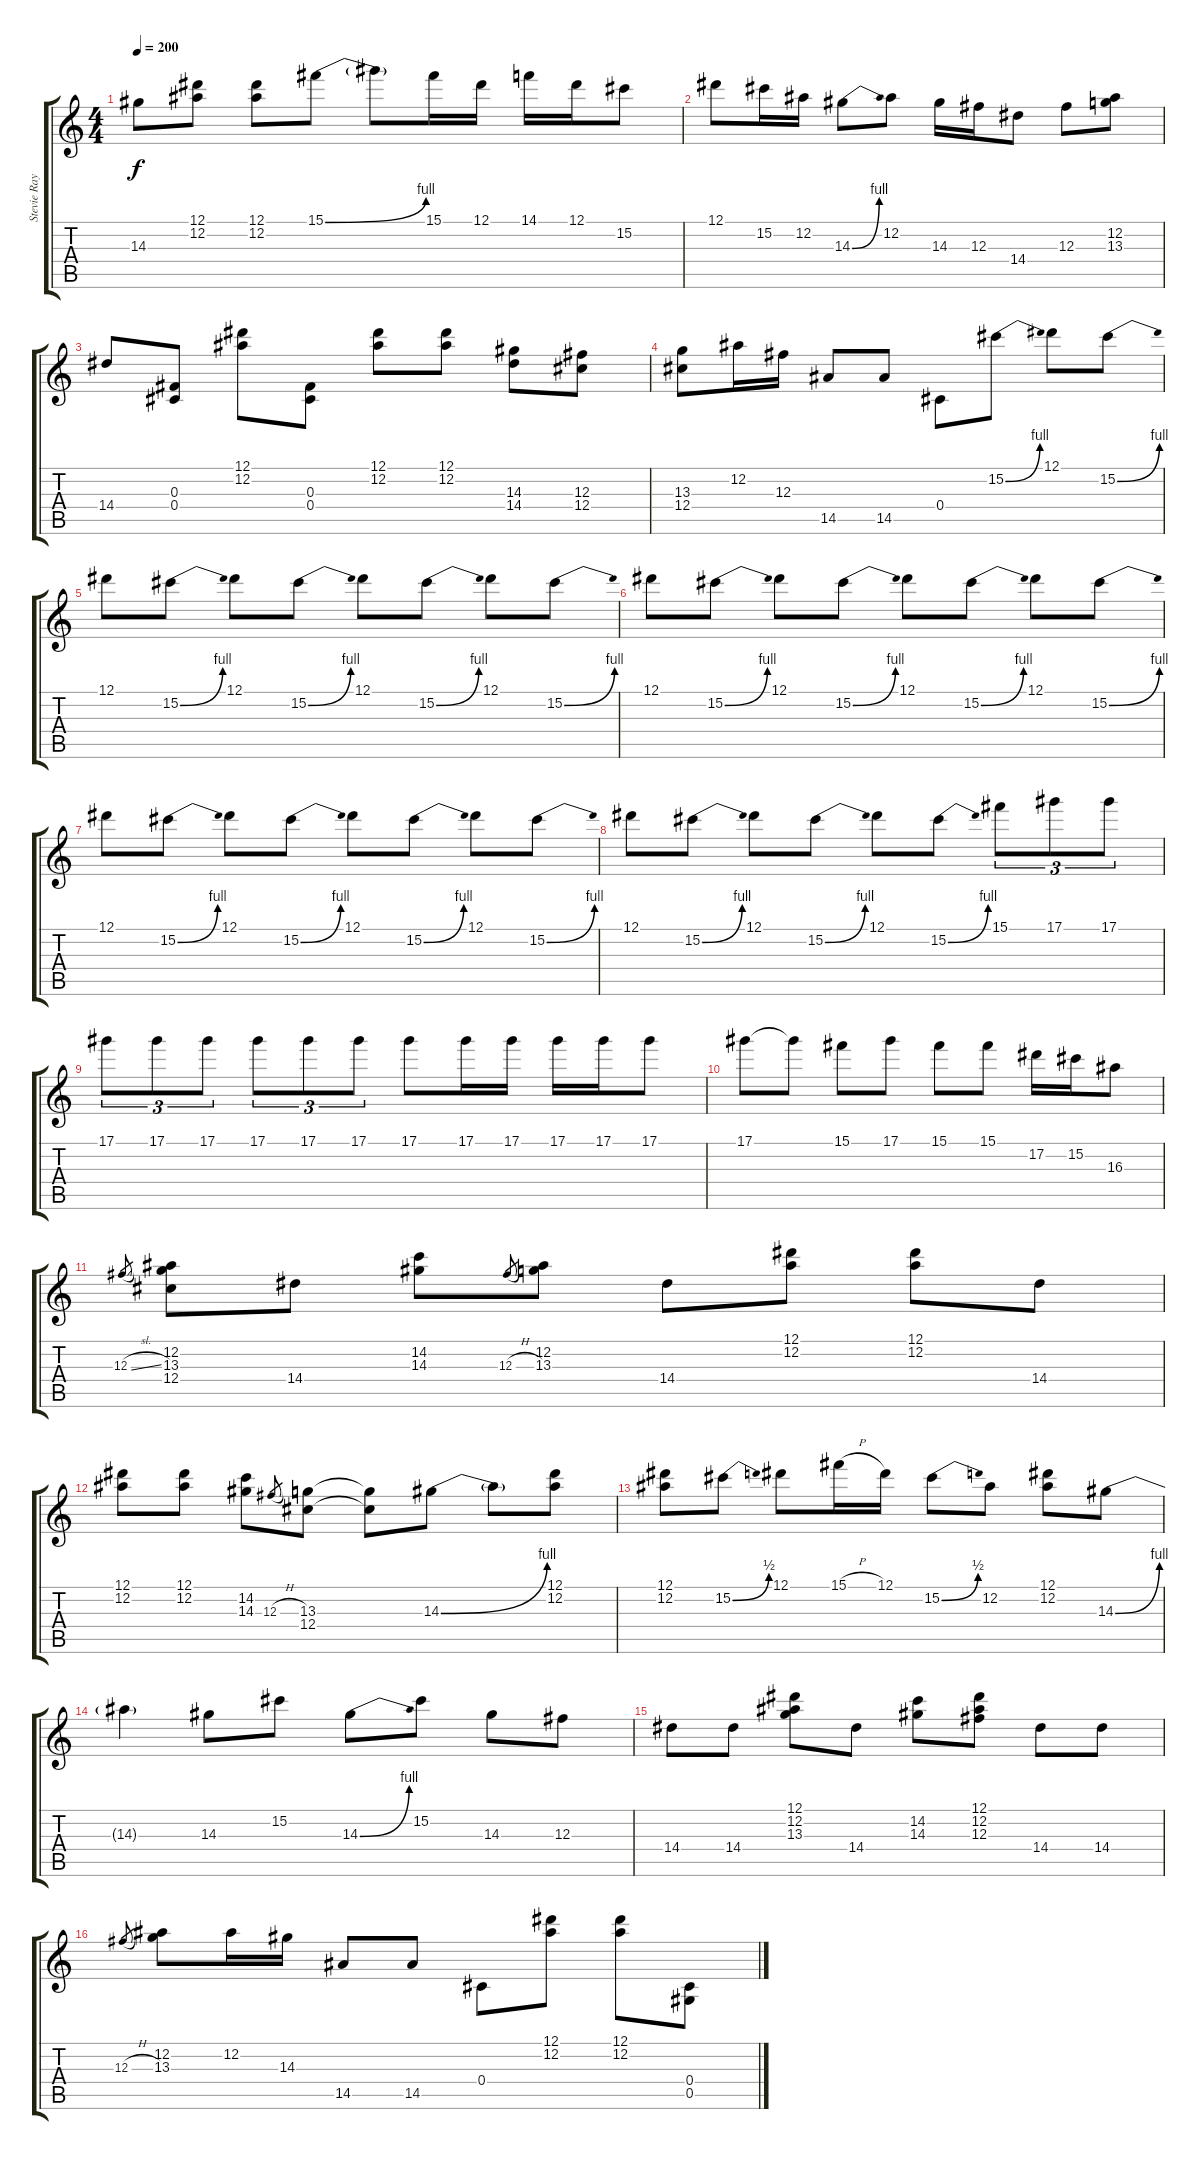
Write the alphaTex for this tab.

\track ("Stevie Ray Vaughan" "Stevie Ray") {instrument overdrivenguitar}
\staff {score tabs}
\tuning (Eb4 Bb3 Gb3 Db3 Ab2 Eb2) {hide}
\ts (4 4)
\tempo 200
\clef g2
\ks c
14.3{t}.8{dy f} (12.1 12.2).8 (12.1 12.2).8 15.1{be (bend 0 0 60 4)}.8 15.1{t}.8 15.1.16 12.1.16 14.1.16 12.1.16 15.2.8 |
12.1.8 15.2.16 12.2.16 14.3{be (bend 0 0 60 4)}.8 12.2.8 14.3.16 12.3.16 14.4.8 12.3.8 (12.2 13.3).8 |
14.4.8 (0.3 0.4).8 (12.1 12.2).8 (0.3 0.4).8 (12.1 12.2).8 (12.1 12.2).8 (14.3 14.4).8 (12.3 12.4).8 |
(13.3 12.4).8 12.2.16 12.3.16 14.5.8 14.5.8 0.4.8 15.2{be (bend 0 0 60 4)}.8 12.1.8 15.2{be (bend 0 0 60 4)}.8 |
12.1.8 15.2{be (bend 0 0 60 4)}.8 12.1.8 15.2{be (bend 0 0 60 4)}.8 12.1.8 15.2{be (bend 0 0 60 4)}.8 12.1.8 15.2{be (bend 0 0 60 4)}.8 |
12.1.8 15.2{be (bend 0 0 60 4)}.8 12.1.8 15.2{be (bend 0 0 60 4)}.8 12.1.8 15.2{be (bend 0 0 60 4)}.8 12.1.8 15.2{be (bend 0 0 60 4)}.8 |
12.1.8 15.2{be (bend 0 0 60 4)}.8 12.1.8 15.2{be (bend 0 0 60 4)}.8 12.1.8 15.2{be (bend 0 0 60 4)}.8 12.1.8 15.2{be (bend 0 0 60 4)}.8 |
12.1.8 15.2{be (bend 0 0 60 4)}.8 12.1.8 15.2{be (bend 0 0 60 4)}.8 12.1.8 15.2{be (bend 0 0 60 4)}.8 15.1.8{tu (3 2)} 17.1.8{tu (3 2)} 17.1.8{tu (3 2)} |
17.1.8{tu (3 2)} 17.1.8{tu (3 2)} 17.1.8{tu (3 2)} 17.1.8{tu (3 2)} 17.1.8{tu (3 2)} 17.1.8{tu (3 2)} 17.1.8 17.1.16 17.1.16 17.1.16 17.1.16 17.1.8 |
17.1.8 17.1{t}.8 15.1.8 17.1.8 15.1.8 15.1.8 17.2.16 15.2.16 16.3.8 |
12.3{sl}.8{gr} (12.2 13.3 12.4).8 14.4.8 (14.2 14.3).8 12.3{h}.8{gr} (12.2 13.3).8 14.4.8 (12.1 12.2).8 (12.1 12.2).8 14.4.8 |
(12.1 12.2).8 (12.1 12.2).8 (14.2 14.3).8 12.3{h}.8{gr} (13.3 12.4).8 (13.3{t} 12.4{t}).8 14.3{be (bend 0 0 60 4)}.8 14.3{t}.8 (12.1 12.2).8 |
(12.1 12.2).8 15.2{be (bend 0 0 60 2)}.8 12.1.8 15.1{h}.16 12.1.16 15.2{be (bend 0 0 60 2)}.8 12.2.8 (12.1 12.2).8 14.3{be (bend 0 0 60 4)}.8 |
14.3{t}.4 14.3.8 15.2.8 14.3{be (bend 0 0 60 4)}.8 15.2.8 14.3.8 12.3.8 |
14.4.8 14.4.8 (12.1 12.2 13.3).8 14.4.8 (14.2 14.3).8 (12.1 12.2 12.3).8 14.4.8 14.4.8 |
12.3{h}.8{gr} (12.2 13.3).8 12.2.16 14.3.16 14.5.8 14.5.8 0.4.8 (12.1 12.2).8 (12.1 12.2).8 (0.4 0.5).8
